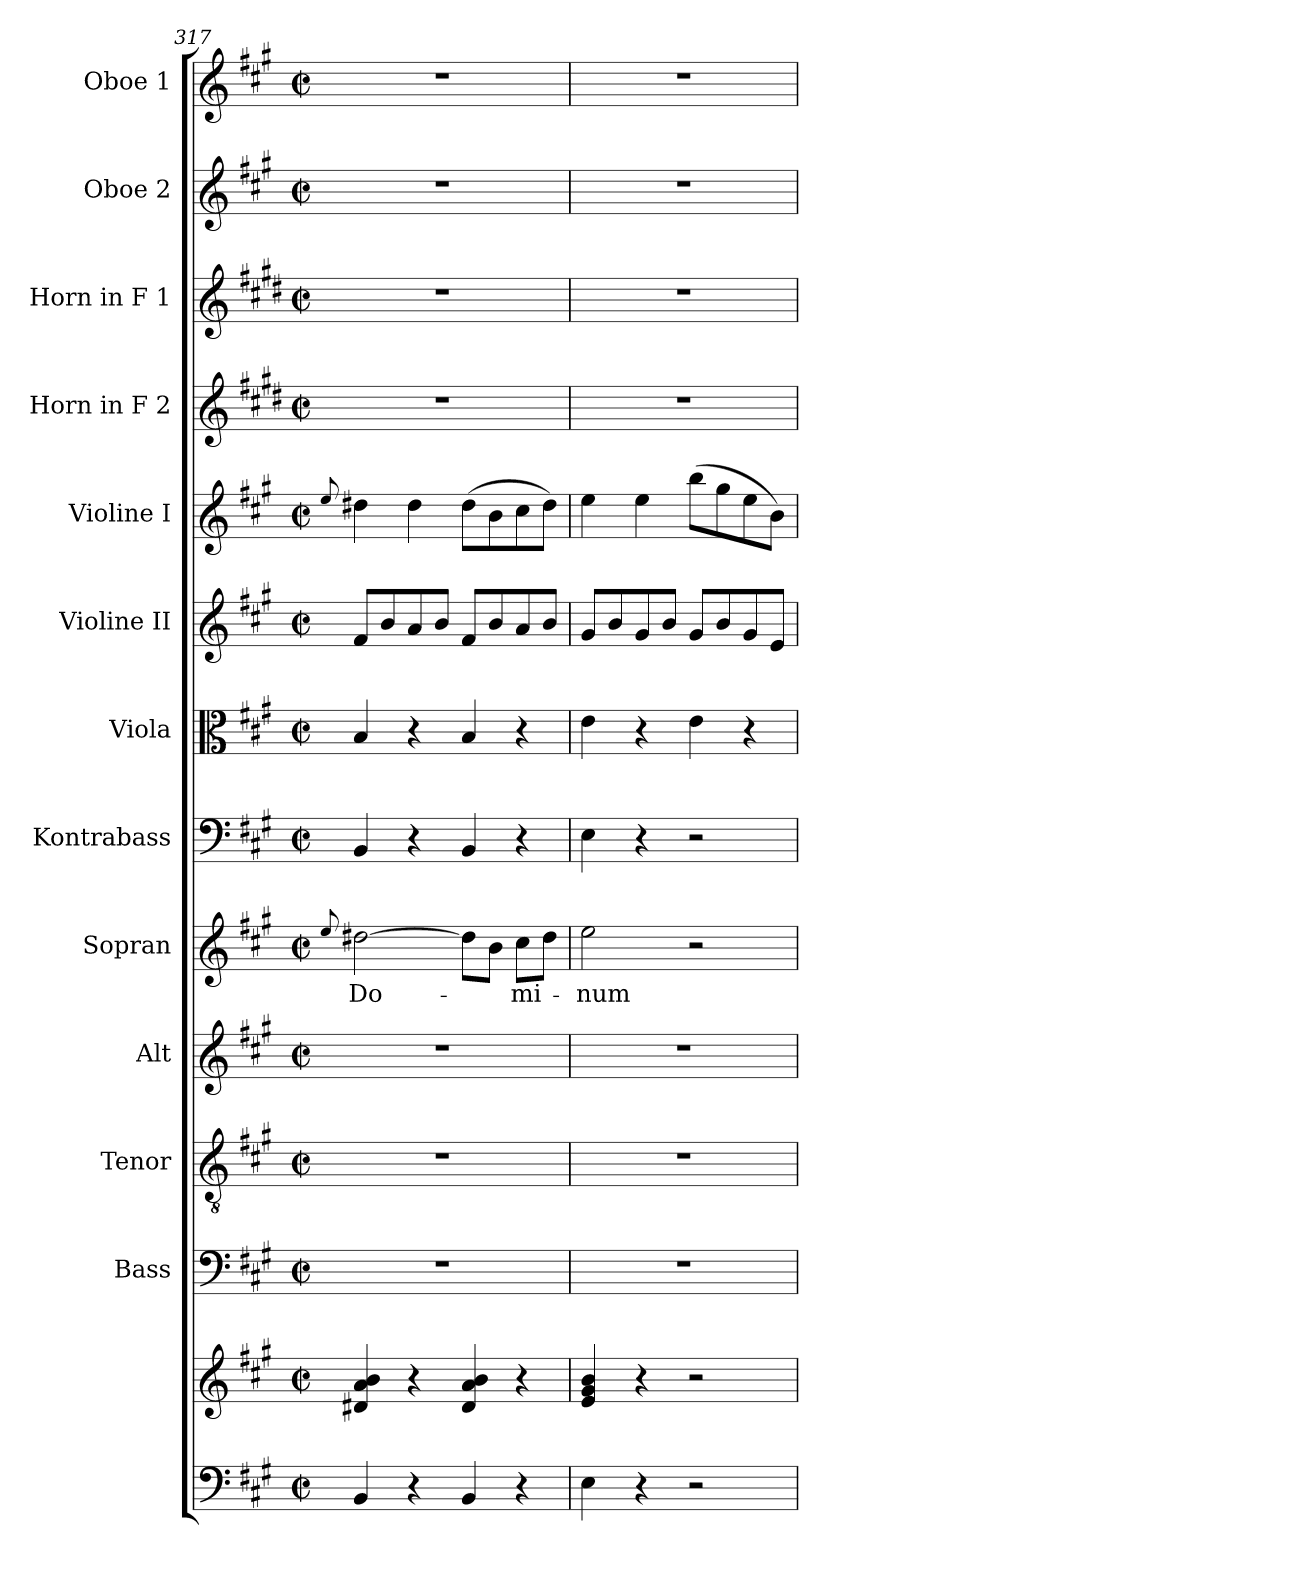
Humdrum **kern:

**kern	**kern	**kern	**kern	**kern	**kern	**text	**kern	**kern	**kern	**kern	**kern	**kern	**kern	**kern
*part13	*part13	*part12	*part11	*part10	*part9	*part9	*part8	*part7	*part6	*part5	*part4	*part3	*part2	*part1
*staff14	*staff13	*staff12	*staff11	*staff10	*staff9	*staff9	*staff8	*staff7	*staff6	*staff5	*staff4	*staff3	*staff2	*staff1
*	*	*I"Bass	*I"Tenor	*I"Alt	*I"Sopran	*	*I"Kontrabass	*I"Viola	*I"Violine II	*I"Violine I	*I"Horn in F 2	*I"Horn in F 1	*I"Oboe 2	*I"Oboe 1
*	*	*I'B.	*I'T.	*I'A.	*I'S.	*	*I'Kb.	*I'Vla.	*I'Vl. II	*I'Vl. I	*	*	*I'Ob.. 2	*I'Ob. 1
*clefF4	*clefG2	*clefF4	*clefGv2	*clefG2	*clefG2	*	*clefF4	*clefC3	*clefG2	*clefG2	*clefG2	*clefG2	*clefG2	*clefG2
*	*	*	*	*	*	*	*ITrd7c12	*	*	*	*ITrd4c7	*ITrd4c7	*	*
*k[f#c#g#]	*k[f#c#g#]	*k[f#c#g#]	*k[f#c#g#]	*k[f#c#g#]	*k[f#c#g#]	*	*k[f#c#g#]	*k[f#c#g#]	*k[f#c#g#]	*k[f#c#g#]	*k[f#c#g#]	*k[f#c#g#]	*k[f#c#g#]	*k[f#c#g#]
*A:	*A:	*A:	*A:	*A:	*A:	*	*A:	*A:	*A:	*A:	*A:	*A:	*A:	*A:
*M2/2	*M2/2	*M2/2	*M2/2	*M2/2	*M2/2	*	*M2/2	*M2/2	*M2/2	*M2/2	*M2/2	*M2/2	*M2/2	*M2/2
*met(c|)	*met(c|)	*met(c|)	*met(c|)	*met(c|)	*met(c|)	*	*met(c|)	*met(c|)	*met(c|)	*met(c|)	*met(c|)	*met(c|)	*met(c|)	*met(c|)
=317	=317	=317	=317	=317	=317	=317	=317	=317	=317	=317	=317	=317	=317	=317
.	.	.	.	.	8qqee/	.	.	.	.	8qqee/	.	.	.	.
!	!	!	!	!	!	!LO:LY:b	!	!	!	!	!	!	!	!
4BB/	4d#X/ 4a/ 4b/	1r	1r	1r	[2dd#X\	Do-	4BBB/	4B/	8f#/L	4dd#X\	1r	1r	1r	1r
.	.	.	.	.	.	.	.	.	8b/	.	.	.	.	.
4r	4r	.	.	.	.	.	4r	4r	8a/	4dd#\	.	.	.	.
.	.	.	.	.	.	.	.	.	8b/J	.	.	.	.	.
4BB/	4d#/ 4a/ 4b/	.	.	.	8dd#\L]	.	4BBB/	4B/	8f#/L	(>8dd#\L	.	.	.	.
.	.	.	.	.	8b\J	.	.	.	8b/	8b\	.	.	.	.
!	!	!	!	!	!	!LO:LY:b	!	!	!	!	!	!	!	!
4r	4r	.	.	.	8cc#\L	-mi-	4r	4r	8a/	8cc#\	.	.	.	.
.	.	.	.	.	8dd#\J	.	.	.	8b/J	8dd#\J)	.	.	.	.
=318	=318	=318	=318	=318	=318	=318	=318	=318	=318	=318	=318	=318	=318	=318
!	!	!	!	!	!	!LO:LY:b	!	!	!	!	!	!	!	!
4E\	4e/ 4g#/ 4b/	1r	1r	1r	2ee\	-num	4EE\	4e\	8g#/L	4ee\	1r	1r	1r	1r
.	.	.	.	.	.	.	.	.	8b/	.	.	.	.	.
4r	4r	.	.	.	.	.	4r	4r	8g#/	4ee\	.	.	.	.
.	.	.	.	.	.	.	.	.	8b/J	.	.	.	.	.
2r	2r	.	.	.	2r	.	2r	4e\	8g#/L	(>8bb\L	.	.	.	.
.	.	.	.	.	.	.	.	.	8b/	8gg#\	.	.	.	.
.	.	.	.	.	.	.	.	4r	8g#/	8ee\	.	.	.	.
.	.	.	.	.	.	.	.	.	8e/J	8b\J)	.	.	.	.
=	=	=	=	=	=	=	=	=	=	=	=	=	=	=
*-	*-	*-	*-	*-	*-	*-	*-	*-	*-	*-	*-	*-	*-	*-
